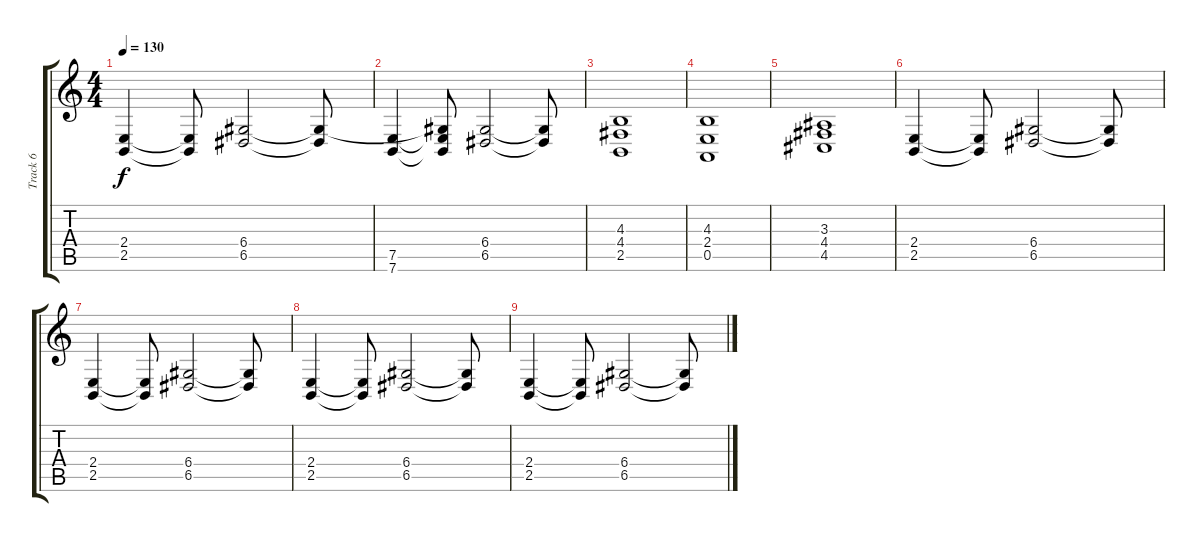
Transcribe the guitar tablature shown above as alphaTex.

\track ("Track 6" "Track 6") {instrument stringensemble1}
\staff {score tabs}
\tuning (E4 B3 G3 D3 A2 E2) {hide}
\ts (4 4)
\tempo 130
\clef g2
\ks c
(2.4 2.5).4{dy f} (2.4{t} 2.5{t}).8 (6.4 6.5).2 (6.4{t} 6.5{t}).8 |
(7.5 7.6).4 (6.4{t} 7.5{t} 7.6{t}).8 (6.4 6.5).2 (6.4{t} 6.5{t}).8 |
(4.3 4.4 2.5).1 |
(4.3 2.4 0.5).1 |
(3.3 4.4 4.5).1 |
(2.4 2.5).4 (2.4{t} 2.5{t}).8 (6.4 6.5).2 (6.4{t} 6.5{t}).8 |
(2.4 2.5).4 (2.4{t} 2.5{t}).8 (6.4 6.5).2 (6.4{t} 6.5{t}).8 |
(2.4 2.5).4 (2.4{t} 2.5{t}).8 (6.4 6.5).2 (6.4{t} 6.5{t}).8 |
(2.4 2.5).4 (2.4{t} 2.5{t}).8 (6.4 6.5).2 (6.4{t} 6.5{t}).8
